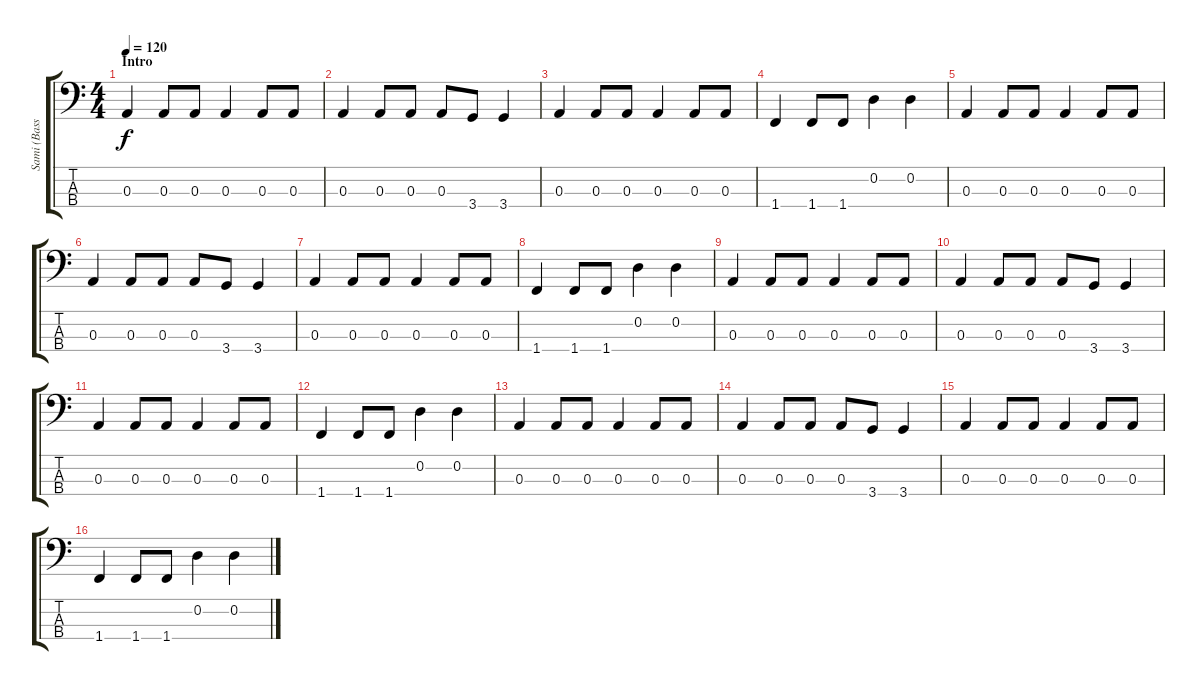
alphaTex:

\track ("Sami (Bass)" "Sami (Bass") {instrument electricbassfinger}
\staff {score tabs}
\tuning (G2 D2 A1 E1) {hide}
\ts (4 4)
\section ("" "Intro")
\tempo 120
\clef f4
\ks c
0.3.4{dy f instrument electricbassfinger} 0.3.8 0.3.8 0.3.4 0.3.8 0.3.8 |
0.3.4 0.3.8 0.3.8 0.3.8 3.4.8 3.4.4 |
0.3.4 0.3.8 0.3.8 0.3.4 0.3.8 0.3.8 |
1.4.4 1.4.8 1.4.8 0.2.4 0.2.4 |
0.3.4 0.3.8 0.3.8 0.3.4 0.3.8 0.3.8 |
0.3.4 0.3.8 0.3.8 0.3.8 3.4.8 3.4.4 |
0.3.4 0.3.8 0.3.8 0.3.4 0.3.8 0.3.8 |
1.4.4 1.4.8 1.4.8 0.2.4 0.2.4 |
0.3.4 0.3.8 0.3.8 0.3.4 0.3.8 0.3.8 |
0.3.4 0.3.8 0.3.8 0.3.8 3.4.8 3.4.4 |
0.3.4 0.3.8 0.3.8 0.3.4 0.3.8 0.3.8 |
1.4.4 1.4.8 1.4.8 0.2.4 0.2.4 |
0.3.4 0.3.8 0.3.8 0.3.4 0.3.8 0.3.8 |
0.3.4 0.3.8 0.3.8 0.3.8 3.4.8 3.4.4 |
0.3.4 0.3.8 0.3.8 0.3.4 0.3.8 0.3.8 |
1.4.4 1.4.8 1.4.8 0.2.4 0.2.4
